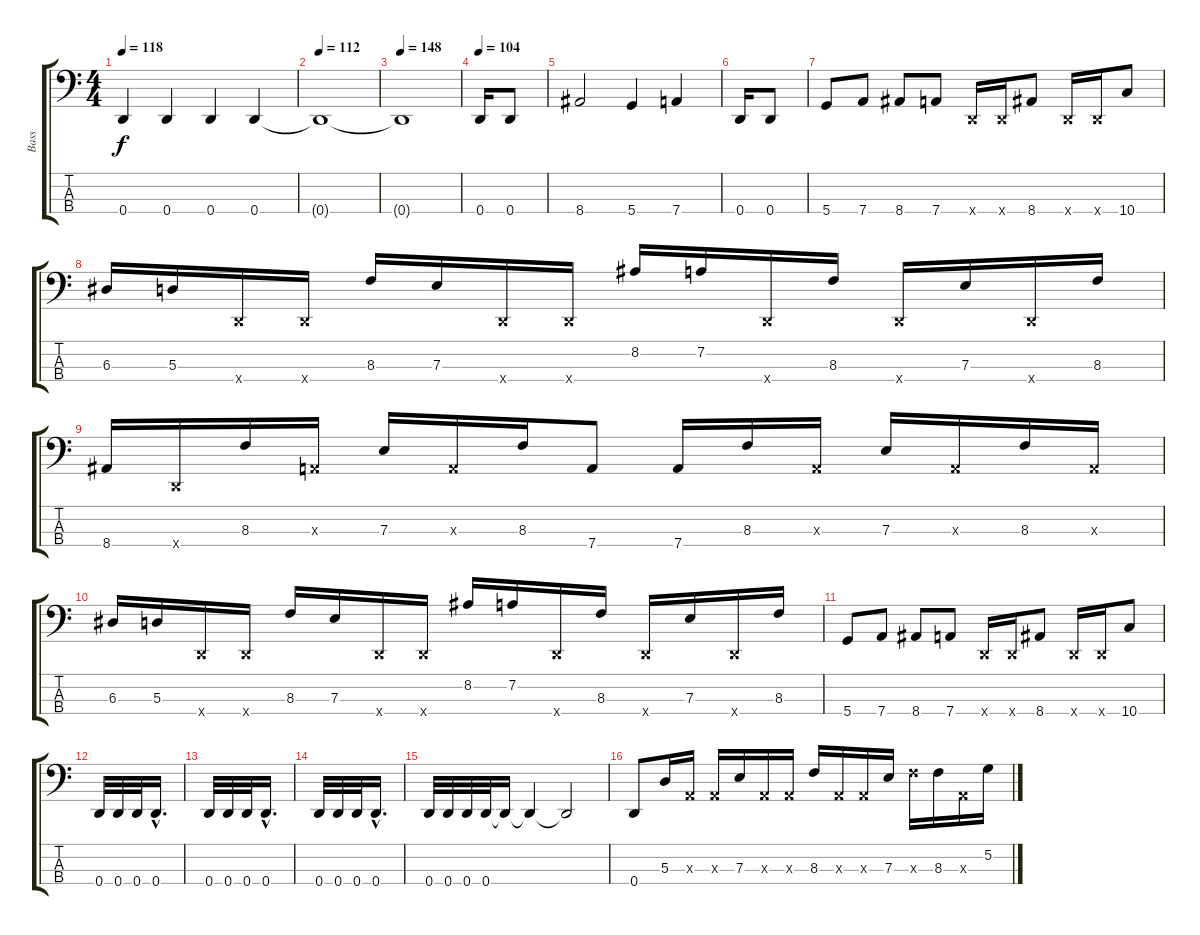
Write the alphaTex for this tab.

\track ("Bass" "Bass") {instrument electricbasspick}
\staff {score tabs}
\tuning (G2 D2 A1 D1) {hide}
\ts (4 4)
\tempo 118
\clef f4
\ks c
0.4.4{dy f} 0.4.4 0.4.4 0.4.4 |
\tempo 112
0.4{t}.1 |
\tempo 148
0.4{t}.1 |
\tempo 104
0.4.16 0.4.8 |
8.4.2 5.4.4 7.4.4 |
0.4.16 0.4.8 |
5.4.8 7.4.8 8.4.8 7.4.8 0.4{x}.16 0.4{x}.16 8.4.8 0.4{x}.16 0.4{x}.16 10.4.8 |
6.3.16 5.3.16 0.4{x}.16 0.4{x}.16 8.3.16 7.3.16 0.4{x}.16 0.4{x}.16 8.2.16 7.2.16 0.4{x}.16 8.3.16 0.4{x}.16 7.3.16 0.4{x}.16 8.3.16 |
8.4.16 0.4{x}.16 8.3.16 0.3{x}.16 7.3.16 0.3{x}.16 8.3.16 7.4.8 7.4.16 8.3.16 0.3{x}.16 7.3.16 0.3{x}.16 8.3.16 0.3{x}.16 |
6.3.16 5.3.16 0.4{x}.16 0.4{x}.16 8.3.16 7.3.16 0.4{x}.16 0.4{x}.16 8.2.16 7.2.16 0.4{x}.16 8.3.16 0.4{x}.16 7.3.16 0.4{x}.16 8.3.16 |
5.4.8 7.4.8 8.4.8 7.4.8 0.4{x}.16 0.4{x}.16 8.4.8 0.4{x}.16 0.4{x}.16 10.4.8 |
0.4.32 0.4.32 0.4.32 0.4{hac}.16{d} |
0.4.32 0.4.32 0.4.32 0.4{hac}.16{d} |
0.4.32 0.4.32 0.4.32 0.4{hac}.16{d} |
0.4.32 0.4.32 0.4.32 0.4.32 0.4{t}.16 0.4{t}.4 0.4{t}.2 |
0.4.8 5.3.16 0.3{x}.16 0.3{x}.16 7.3.16 0.3{x}.16 0.3{x}.16 8.3.16 0.3{x}.16 0.3{x}.16 7.3.16 8.3{x}.16 8.3.16 0.3{x}.16 5.2.16
